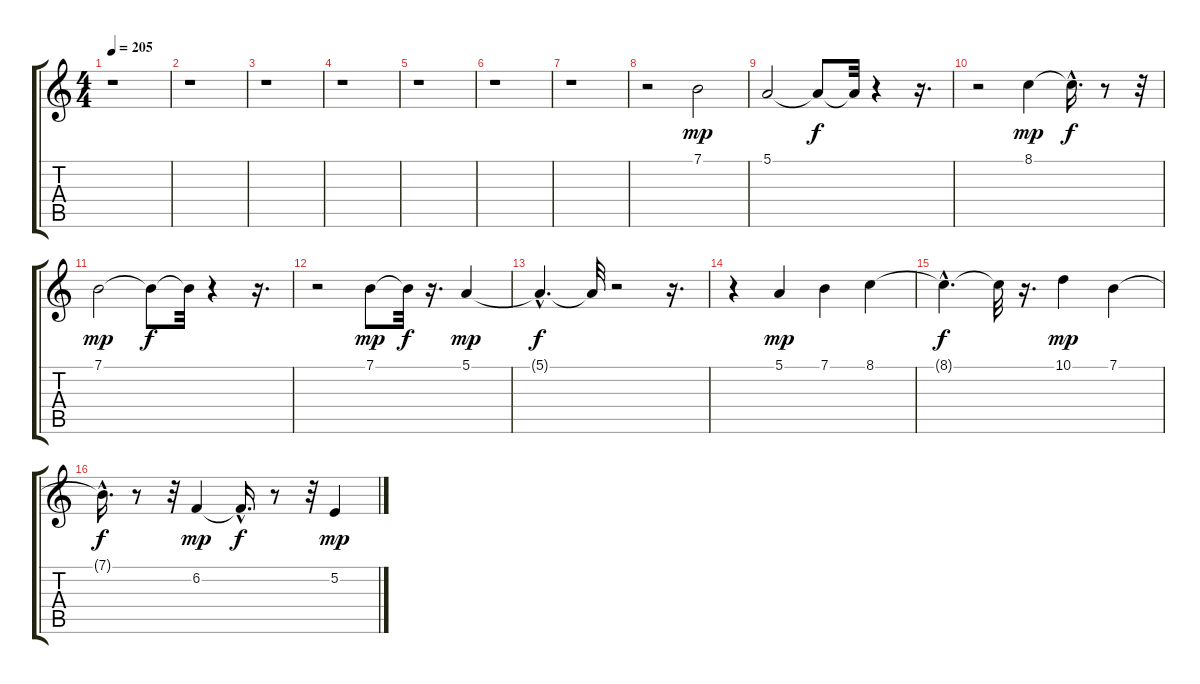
\track "" {instrument vibraphone}
\staff {score tabs}
\tuning (E4 B3 G3 D3 A2 E2) {hide}
\ts (4 4)
\tempo 205
\clef g2
\ks c
r.1{dy f} |
r.1 |
r.1 |
r.1 |
r.1 |
r.1 |
r.1 |
r.2 7.1.2{dy mp} |
5.1.2 5.1{t}.8{dy f} 5.1{t}.32 r.4 r.16{d} |
r.2 8.1.4{dy mp} 8.1{hac t}.16{d dy f} r.8 r.32 |
7.1.2{dy mp} 7.1{t}.8{dy f} 7.1{t}.32 r.4 r.16{d} |
r.2 7.1.8{dy mp} 7.1{t}.32{dy f} r.16{d} 5.1.4{dy mp} |
5.1{hac t}.4{d dy f} 5.1{t}.32 r.2 r.16{d} |
r.4 5.1.4{dy mp} 7.1.4 8.1.4 |
8.1{hac t}.4{d dy f} 8.1{t}.32 r.16{d} 10.1.4{dy mp} 7.1.4 |
7.1{hac t}.16{d dy f} r.8 r.32 6.2.4{dy mp} 6.2{hac t}.16{d dy f} r.8 r.32 5.2.4{dy mp}
